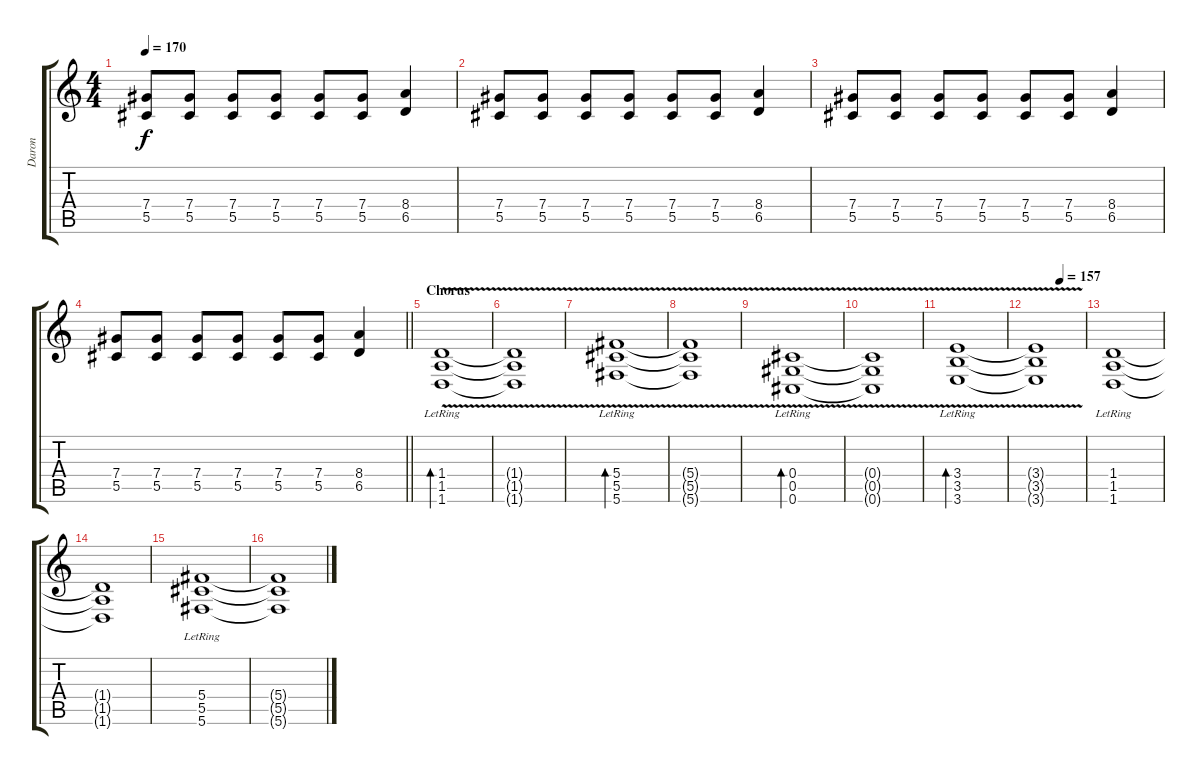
\track ("Daron" "Daron") {instrument distortionguitar}
\staff {score tabs}
\tuning (Eb4 Bb3 Gb3 Db3 Ab2 Db2) {hide}
\ts (4 4)
\tempo 170
\clef g2
\ks c
(7.4 5.5).8{dy f} (7.4 5.5).8 (7.4 5.5).8 (7.4 5.5).8 (7.4 5.5).8 (7.4 5.5).8 (8.4 6.5).4 |
(7.4 5.5).8 (7.4 5.5).8 (7.4 5.5).8 (7.4 5.5).8 (7.4 5.5).8 (7.4 5.5).8 (8.4 6.5).4 |
(7.4 5.5).8 (7.4 5.5).8 (7.4 5.5).8 (7.4 5.5).8 (7.4 5.5).8 (7.4 5.5).8 (8.4 6.5).4 |
\barLineRight lightlight
(7.4 5.5).8 (7.4 5.5).8 (7.4 5.5).8 (7.4 5.5).8 (7.4 5.5).8 (7.4 5.5).8 (8.4 6.5).4 |
\section ("" "Chorus")
(1.4{lr} 1.5{lr} 1.6{v lr}).1{bd 240 instrument electricguitarclean} |
(1.4{t} 1.5{t} 1.6{t}).1 |
(5.4{lr} 5.5{v lr} 5.6{lr}).1{bd 240} |
(5.4{t} 5.5{t} 5.6{t}).1 |
(0.4{lr} 0.5{lr} 0.6{v lr}).1{bd 240 instrument electricguitarclean} |
(0.4{t} 0.5{t} 0.6{t}).1 |
(3.4{lr} 3.5{v lr} 3.6{lr}).1{bd 240} |
\tempo (157 0.5)
(3.4{t} 3.5{t} 3.6{t}).1 |
(1.4{lr} 1.5{lr} 1.6{lr}).1{instrument distortionguitar} |
(1.4{t} 1.5{t} 1.6{t}).1 |
(5.4{lr} 5.5{lr} 5.6{lr}).1 |
(5.4{t} 5.5{t} 5.6{t}).1
